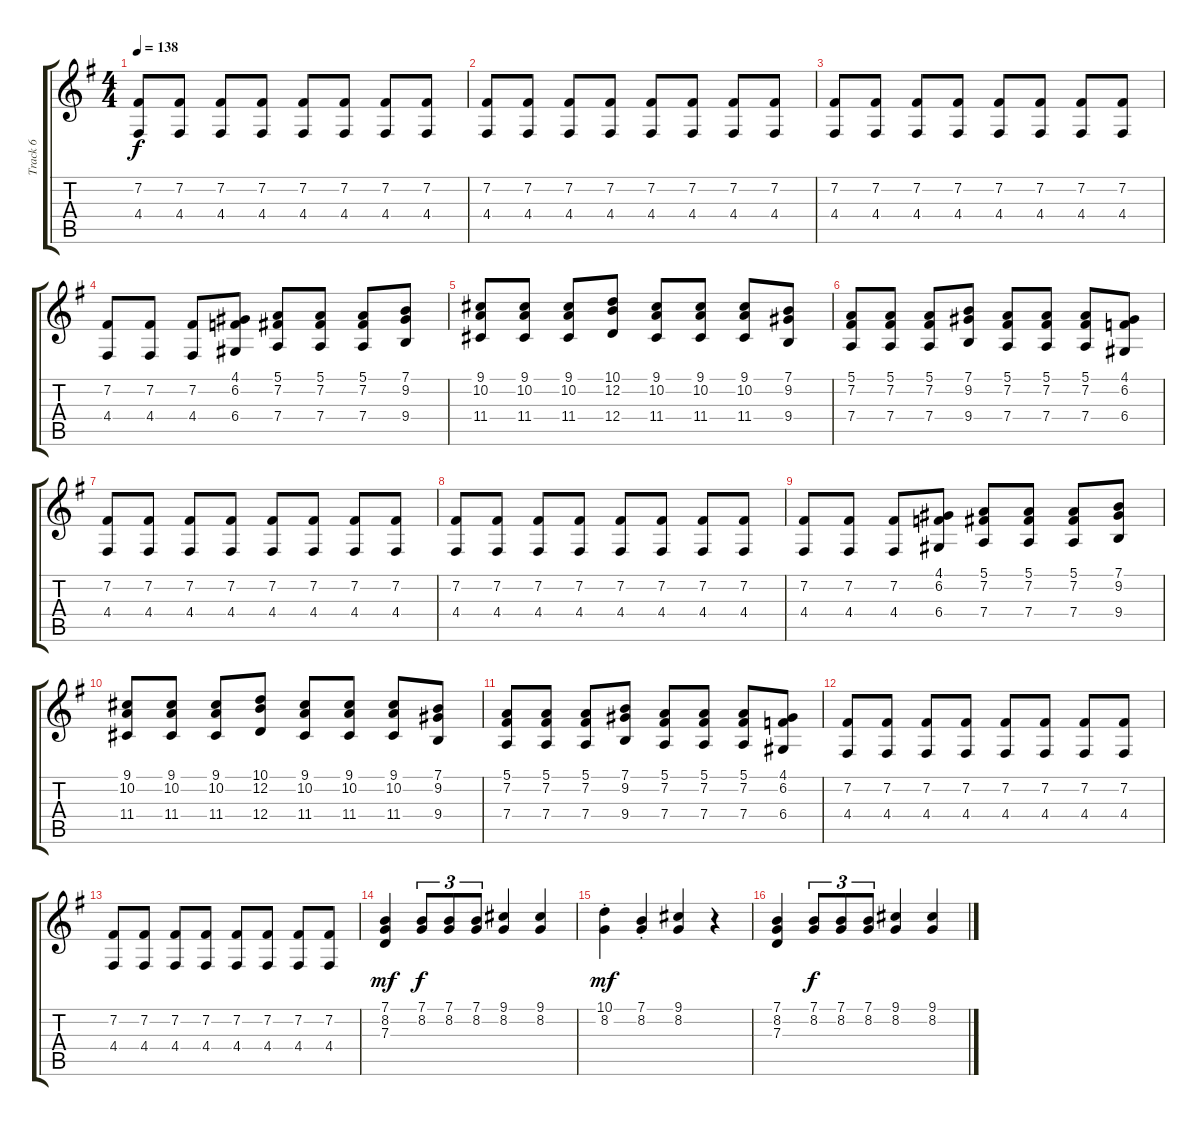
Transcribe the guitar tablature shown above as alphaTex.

\track ("Track 6" "Track 6") {instrument acousticgrandpiano}
\staff {score tabs}
\tuning (E4 B3 G3 D3 A2 E2) {hide}
\ts (4 4)
\tempo 138
\clef g2
\ks g
(7.2 4.4).8{dy f} (7.2 4.4).8 (7.2 4.4).8 (7.2 4.4).8 (7.2 4.4).8 (7.2 4.4).8 (7.2 4.4).8 (7.2 4.4).8 |
(7.2 4.4).8 (7.2 4.4).8 (7.2 4.4).8 (7.2 4.4).8 (7.2 4.4).8 (7.2 4.4).8 (7.2 4.4).8 (7.2 4.4).8 |
(7.2 4.4).8 (7.2 4.4).8 (7.2 4.4).8 (7.2 4.4).8 (7.2 4.4).8 (7.2 4.4).8 (7.2 4.4).8 (7.2 4.4).8 |
(7.2 4.4).8 (7.2 4.4).8 (7.2 4.4).8 (4.1 6.2 6.4).8 (5.1 7.2 7.4).8 (5.1 7.2 7.4).8 (5.1 7.2 7.4).8 (7.1 9.2 9.4).8 |
(9.1 10.2 11.4).8 (9.1 10.2 11.4).8 (9.1 10.2 11.4).8 (10.1 12.2 12.4).8 (9.1 10.2 11.4).8 (9.1 10.2 11.4).8 (9.1 10.2 11.4).8 (7.1 9.2 9.4).8 |
(5.1 7.2 7.4).8 (5.1 7.2 7.4).8 (5.1 7.2 7.4).8 (7.1 9.2 9.4).8 (5.1 7.2 7.4).8 (5.1 7.2 7.4).8 (5.1 7.2 7.4).8 (4.1 6.2 6.4).8 |
(7.2 4.4).8 (7.2 4.4).8 (7.2 4.4).8 (7.2 4.4).8 (7.2 4.4).8 (7.2 4.4).8 (7.2 4.4).8 (7.2 4.4).8 |
(7.2 4.4).8 (7.2 4.4).8 (7.2 4.4).8 (7.2 4.4).8 (7.2 4.4).8 (7.2 4.4).8 (7.2 4.4).8 (7.2 4.4).8 |
(7.2 4.4).8 (7.2 4.4).8 (7.2 4.4).8 (4.1 6.2 6.4).8 (5.1 7.2 7.4).8 (5.1 7.2 7.4).8 (5.1 7.2 7.4).8 (7.1 9.2 9.4).8 |
(9.1 10.2 11.4).8 (9.1 10.2 11.4).8 (9.1 10.2 11.4).8 (10.1 12.2 12.4).8 (9.1 10.2 11.4).8 (9.1 10.2 11.4).8 (9.1 10.2 11.4).8 (7.1 9.2 9.4).8 |
(5.1 7.2 7.4).8 (5.1 7.2 7.4).8 (5.1 7.2 7.4).8 (7.1 9.2 9.4).8 (5.1 7.2 7.4).8 (5.1 7.2 7.4).8 (5.1 7.2 7.4).8 (4.1 6.2 6.4).8 |
(7.2 4.4).8 (7.2 4.4).8 (7.2 4.4).8 (7.2 4.4).8 (7.2 4.4).8 (7.2 4.4).8 (7.2 4.4).8 (7.2 4.4).8 |
(7.2 4.4).8 (7.2 4.4).8 (7.2 4.4).8 (7.2 4.4).8 (7.2 4.4).8 (7.2 4.4).8 (7.2 4.4).8 (7.2 4.4).8 |
(7.1 8.2 7.3).4{dy mf} (7.1 8.2).8{tu (3 2) dy f} (7.1 8.2).8{tu (3 2)} (7.1 8.2).8{tu (3 2)} (9.1 8.2).4 (9.1 8.2).4 |
(10.1{st} 8.2{st}).4{dy mf} (7.1{st} 8.2{st}).4 (9.1 8.2).4 r.4 |
(7.1 8.2 7.3).4 (7.1 8.2).8{tu (3 2) dy f} (7.1 8.2).8{tu (3 2)} (7.1 8.2).8{tu (3 2)} (9.1 8.2).4 (9.1 8.2).4
